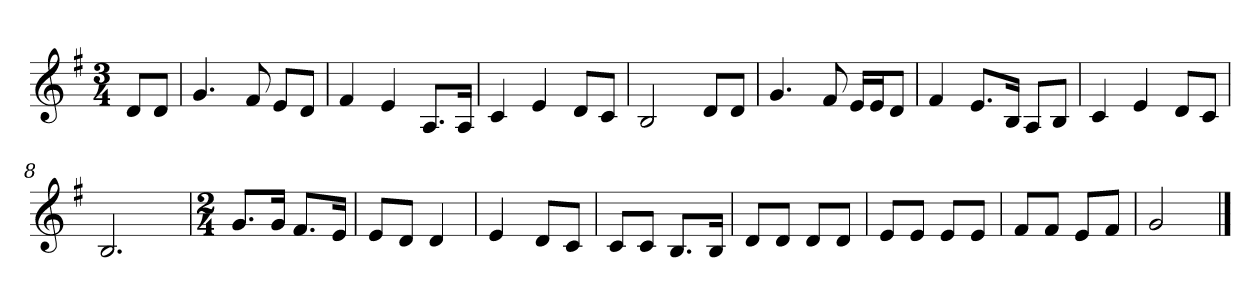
**kern
*part1
*staff1
*k[f#]
*M3/4
*MM120
=
8dL
8dJ
=1
4.g
8f#
8eL
8dJ
=2
4f#
4e
8.AL
16AJk
=3
4c
4e
8dL
8cJ
=4
2B
8dL
8dJ
=5
4.g
8f#
16eLL
16eJ
8dJ
=6
4f#
8.eL
16BJk
8AL
8BJ
=7
4c
4e
8dL
8cJ
=8
2.B
=9
*M2/4
8.gL
16gJk
8.f#L
16eJk
=10
8eL
8dJ
4d
=11
4e
8dL
8cJ
=12
8cL
8cJ
8.BL
16BJk
=13
8dL
8dJ
8dL
8dJ
=14
8eL
8eJ
8eL
8eJ
=15
8f#L
8f#J
8eL
8f#J
=16
2g
==
*-
